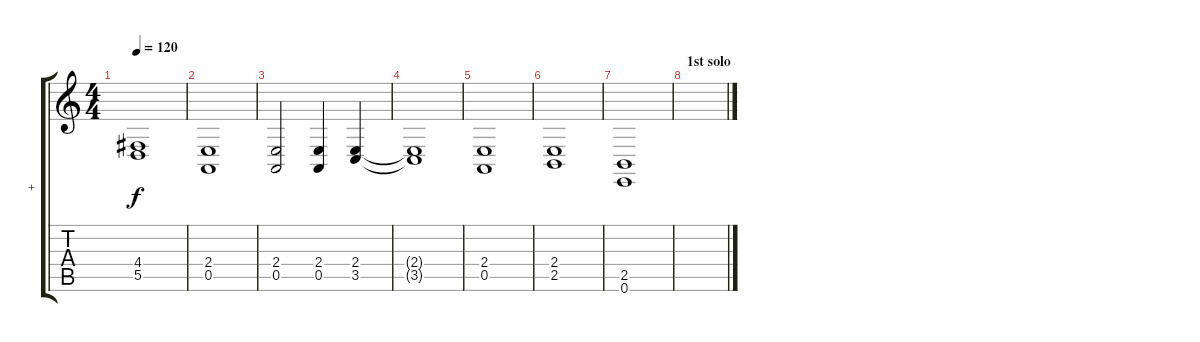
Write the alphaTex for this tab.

\track ("+" "+") {instrument cello}
\staff {score tabs}
\tuning (E4 B3 G3 D3 A2 E2) {hide}
\ts (4 4)
\tempo 120
\clef g2
\ks c
(4.4{t} 5.5{t}).1{dy f} |
(2.4 0.5).1 |
(2.4 0.5).2 (2.4 0.5).4 (2.4 3.5).4 |
(2.4{t} 3.5{t}).1 |
(2.4 0.5).1 |
(2.4 2.5).1 |
(2.5 0.6).1 |
\section ("" "1st solo")
